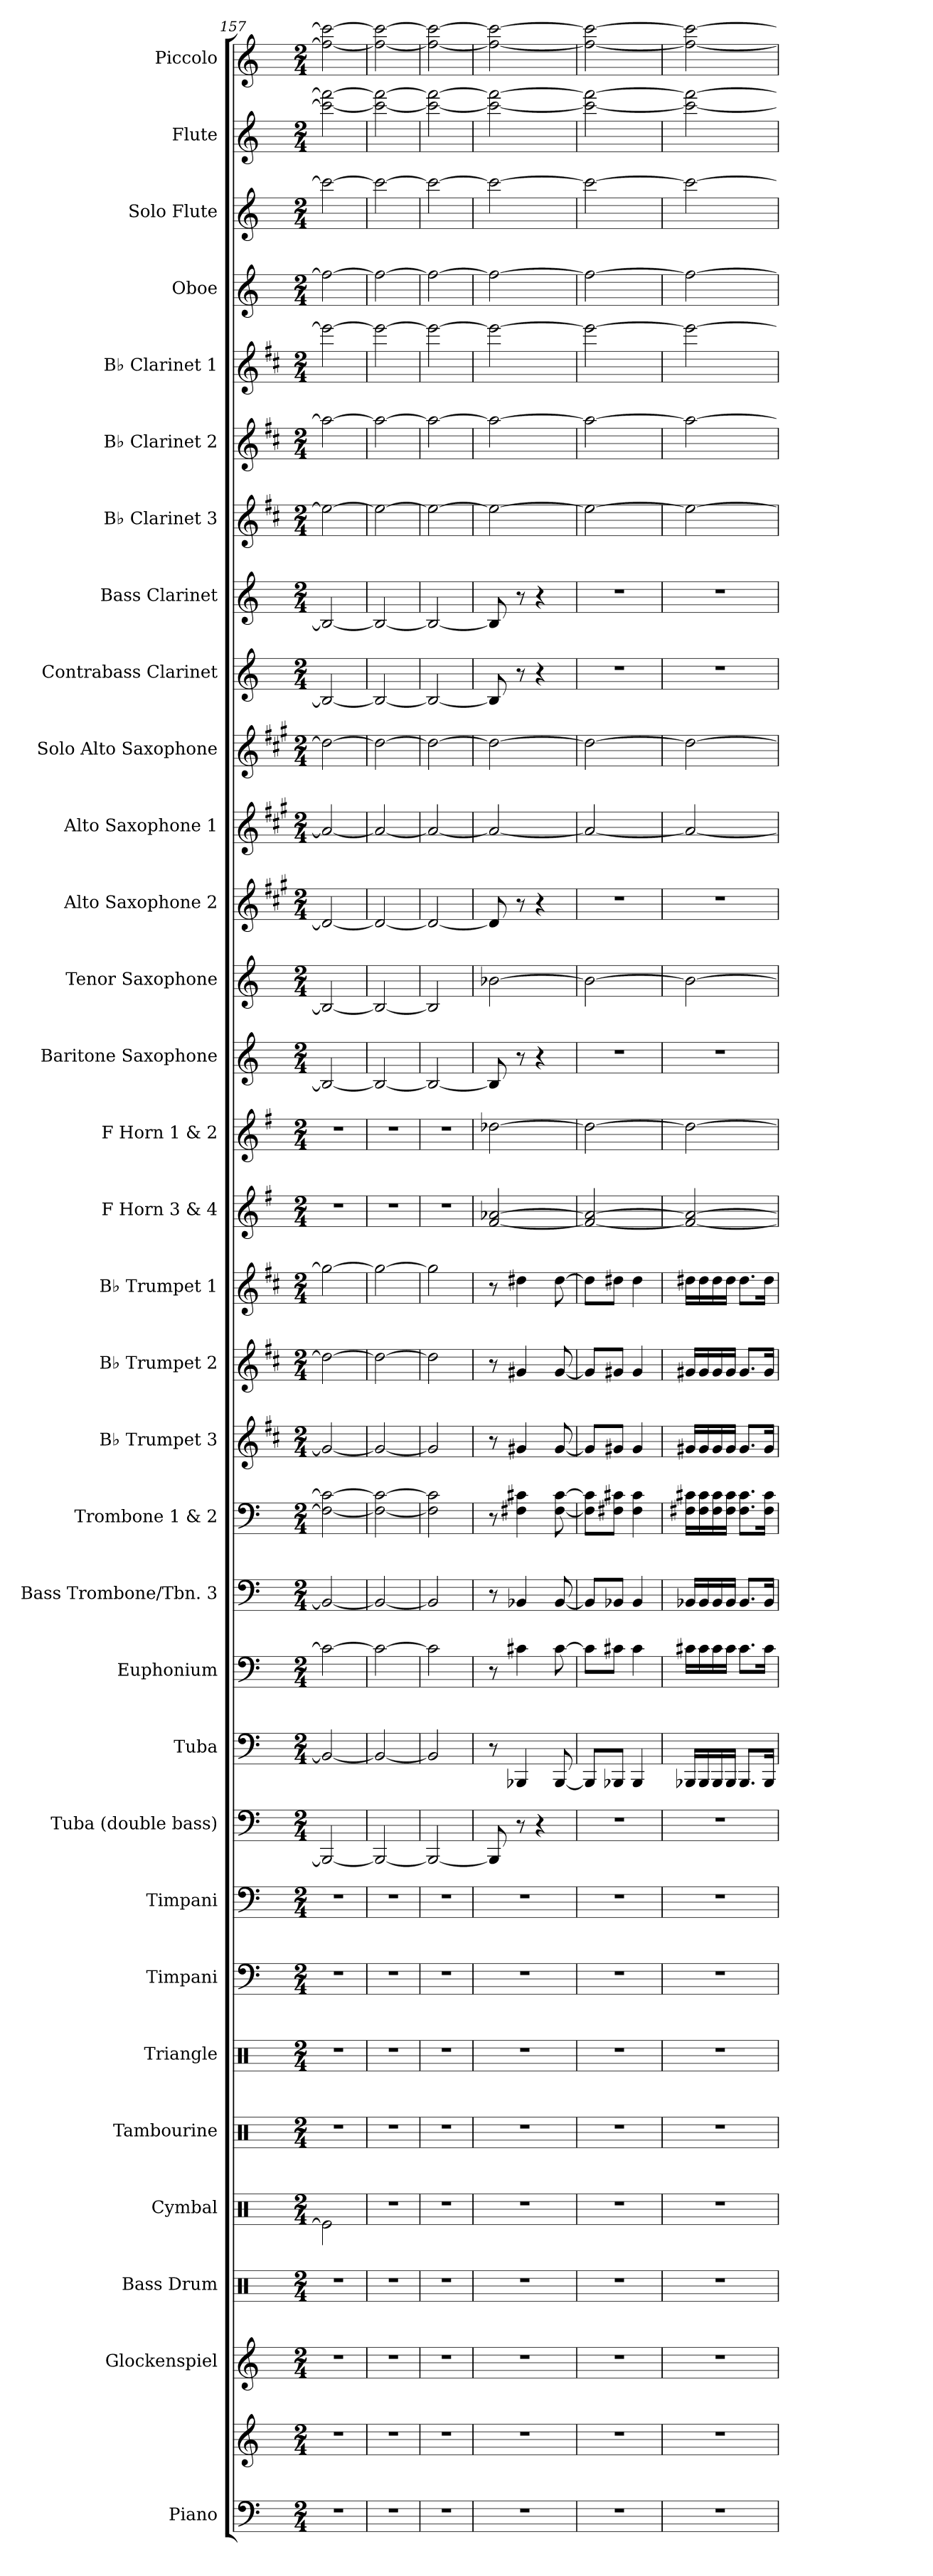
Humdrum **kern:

**kern	**kern	**kern	**kern	**kern	**kern	**kern	**kern	**kern	**kern	**kern	**kern	**kern	**kern	**kern	**kern	**kern	**kern	**kern	**kern	**kern	**kern	**kern	**kern	**kern	**kern	**kern	**kern	**kern	**kern	**kern	**kern	**kern
*part32	*part32	*part31	*part30	*part29	*part28	*part27	*part26	*part25	*part24	*part23	*part22	*part21	*part20	*part19	*part18	*part17	*part16	*part15	*part14	*part13	*part12	*part11	*part10	*part9	*part8	*part7	*part6	*part5	*part4	*part3	*part2	*part1
*staff33	*staff32	*staff31	*staff30	*staff29	*staff28	*staff27	*staff26	*staff25	*staff24	*staff23	*staff22	*staff21	*staff20	*staff19	*staff18	*staff17	*staff16	*staff15	*staff14	*staff13	*staff12	*staff11	*staff10	*staff9	*staff8	*staff7	*staff6	*staff5	*staff4	*staff3	*staff2	*staff1
*I"Piano	*	*I"Glockenspiel	*I"Bass Drum	*I"Cymbal	*I"Tambourine	*I"Triangle	*I"Timpani	*I"Timpani	*I"Tuba (double bass)	*I"Tuba	*I"Euphonium	*I"Bass Trombone/Tbn. 3	*I"Trombone 1 &amp; 2	*I"B♭ Trumpet 3	*I"B♭ Trumpet 2	*I"B♭ Trumpet 1	*I"F Horn 3 &amp; 4	*I"F Horn 1 &amp; 2	*I"Baritone Saxophone	*I"Tenor Saxophone	*I"Alto Saxophone 2	*I"Alto Saxophone 1	*I"Solo Alto Saxophone	*I"Contrabass Clarinet	*I"Bass Clarinet	*I"B♭ Clarinet 3	*I"B♭ Clarinet 2	*I"B♭ Clarinet 1	*I"Oboe	*I"Solo Flute	*I"Flute	*I"Piccolo
*I'Pno.	*	*I'Glock.	*	*I'Cym.	*I'Tamb.	*I'Trgl.	*I'Timp.	*I'Timp.	*I'Tba. (DB)	*I'Tba.	*I'Euph.	*I'B. Tbn./Tbn. 3	*I'Tbn. 1 2	*I'Tpt. 3	*I'Tpt. 2	*I'Tpt. 1	*I'Hn. 3 4	*I'Hn. 1 2	*I'Bar. Sax.	*I'T. Sax.	*I'A. Sax. 2	*I'A. Sax. 1	*I'Solo A. Sax.	*I'C.B. Cl.	*I'B. Cl.	*I'B♭ Cl. 3	*I'B♭ Cl. 2	*I'B♭ Cl. 1	*I'Oboe	*I'Solo Fl.	*I'Flute	*I'Picc.
*clefF4	*clefG2	*clefG2	*clefX	*clefX	*clefX	*clefX	*clefF4	*clefF4	*clefF4	*clefF4	*clefF4	*clefF4	*clefF4	*clefG2	*clefG2	*clefG2	*clefG2	*clefG2	*clefG2	*clefG2	*clefG2	*clefG2	*clefG2	*clefG2	*clefG2	*clefG2	*clefG2	*clefG2	*clefG2	*clefG2	*clefG2	*clefG2
*	*	*ITrd-14c-24	*	*	*	*	*	*	*	*	*	*	*	*ITrd1c2	*ITrd1c2	*ITrd1c2	*ITrd4c7	*ITrd4c7	*ITrd12c21	*ITrd8c14	*ITrd5c9	*ITrd5c9	*ITrd5c9	*ITrd8c14	*ITrd8c14	*ITrd1c2	*ITrd1c2	*ITrd1c2	*	*	*	*ITrd-7c-12
*k[]	*k[]	*k[]	*k[]	*k[]	*k[]	*k[]	*k[]	*k[]	*k[]	*k[]	*k[]	*k[]	*k[]	*k[]	*k[]	*k[]	*k[]	*k[]	*k[]	*k[]	*k[]	*k[]	*k[]	*k[]	*k[]	*k[]	*k[]	*k[]	*k[]	*k[]	*k[]	*k[]
*M2/4	*M2/4	*M2/4	*M2/4	*M2/4	*M2/4	*M2/4	*M2/4	*M2/4	*M2/4	*M2/4	*M2/4	*M2/4	*M2/4	*M2/4	*M2/4	*M2/4	*M2/4	*M2/4	*M2/4	*M2/4	*M2/4	*M2/4	*M2/4	*M2/4	*M2/4	*M2/4	*M2/4	*M2/4	*M2/4	*M2/4	*M2/4	*M2/4
=157	=157	=157	=157	=157	=157	=157	=157	=157	=157	=157	=157	=157	=157	=157	=157	=157	=157	=157	=157	=157	=157	=157	=157	=157	=157	=157	=157	=157	=157	=157	=157	=157
2r	2r	2r	2r	2Re\]	2r	2r	2r	2r	2BBB-/_	2BB-/_	2c#\_	2BB-/_	2F#\_ 2c#\_	2f#/_	2cc#\_	2ff#\_	2r	2r	2BB-/_	2BB-/_	2F#/_	2c#/_	2f#\_	2BB-/_	2BB-/_	2dd-\_	2gg-\_	2ddd-\_	2ff#\_	2ccc#\_	2ccc#\_ 2fff#\_	2fff#\_ 2cccc#\_
=158	=158	=158	=158	=158	=158	=158	=158	=158	=158	=158	=158	=158	=158	=158	=158	=158	=158	=158	=158	=158	=158	=158	=158	=158	=158	=158	=158	=158	=158	=158	=158	=158
2r	2r	2r	2r	2r	2r	2r	2r	2r	2BBB-/_	2BB-/_	2c#\_	2BB-/_	2F#\_ 2c#\_	2f#/_	2cc#\_	2ff#\_	2r	2r	2BB-/_	2BB-/_	2F#/_	2c#/_	2f#\_	2BB-/_	2BB-/_	2dd-\_	2gg-\_	2ddd-\_	2ff#\_	2ccc#\_	2ccc#\_ 2fff#\_	2fff#\_ 2cccc#\_
=159	=159	=159	=159	=159	=159	=159	=159	=159	=159	=159	=159	=159	=159	=159	=159	=159	=159	=159	=159	=159	=159	=159	=159	=159	=159	=159	=159	=159	=159	=159	=159	=159
2r	2r	2r	2r	2r	2r	2r	2r	2r	2BBB-/_	2BB-/]	2c#\]	2BB-/]	2F#\] 2c#\]	2f#/]	2cc#\]	2ff#\]	2r	2r	2BB-/_	2BB-/]	2F#/_	2c#/_	2f#\_	2BB-/_	2BB-/_	2dd-\_	2gg-\_	2ddd-\_	2ff#\_	2ccc#\_	2ccc#\_ 2fff#\_	2fff#\_ 2cccc#\_
=160	=160	=160	=160	=160	=160	=160	=160	=160	=160	=160	=160	=160	=160	=160	=160	=160	=160	=160	=160	=160	=160	=160	=160	=160	=160	=160	=160	=160	=160	=160	=160	=160
2r	2r	2r	2r	2r	2r	2r	2r	2r	8BBB-/]	8r	8r	8r	8r	8r	8r	8r	[2B/ [2d-X/	[2g-X\	8BB-/]	[2B-X\	8F#/]	2c#/_	2f#\_	8BB-/]	8BB-/]	2dd-\_	2gg-\_	2ddd-\_	2ff#\_	2ccc#\_	2ccc#\_ 2fff#\_	2fff#\_ 2cccc#\_
.	.	.	.	.	.	.	.	.	8r	4BBB-X/	4c#X\	4BB-X/	4F#X\ 4c#X\	4f#X/	4f#X/	4cc#X\	.	.	8r	.	8r	.	.	8r	8r	.	.	.	.	.	.	.
.	.	.	.	.	.	.	.	.	4r	.	.	.	.	.	.	.	.	.	4r	.	4r	.	.	4r	4r	.	.	.	.	.	.	.
.	.	.	.	.	.	.	.	.	.	[8BBB-/	[8c#\	[8BB-/	[8F#\ [8c#\	[8f#/	[8f#/	[8cc#\	.	.	.	.	.	.	.	.	.	.	.	.	.	.	.	.
=161	=161	=161	=161	=161	=161	=161	=161	=161	=161	=161	=161	=161	=161	=161	=161	=161	=161	=161	=161	=161	=161	=161	=161	=161	=161	=161	=161	=161	=161	=161	=161	=161
2r	2r	2r	2r	2r	2r	2r	2r	2r	2r	8BBB-/L]	8c#\L]	8BB-/L]	8F#\] 8c#\]L	8f#/L]	8f#/L]	8cc#\L]	2B/_ 2d-/_	2g-\_	2r	2B-\_	2r	2c#/_	2f#\_	2r	2r	2dd-\_	2gg-\_	2ddd-\_	2ff#\_	2ccc#\_	2ccc#\_ 2fff#\_	2fff#\_ 2cccc#\_
.	.	.	.	.	.	.	.	.	.	8BBB-X/J	8c#X\J	8BB-X/J	8F#X\ 8c#X\J	8f#X/J	8f#X/J	8cc#X\J	.	.	.	.	.	.	.	.	.	.	.	.	.	.	.	.
.	.	.	.	.	.	.	.	.	.	4BBB-/	4c#\	4BB-/	4F#\ 4c#\	4f#/	4f#/	4cc#\	.	.	.	.	.	.	.	.	.	.	.	.	.	.	.	.
=162	=162	=162	=162	=162	=162	=162	=162	=162	=162	=162	=162	=162	=162	=162	=162	=162	=162	=162	=162	=162	=162	=162	=162	=162	=162	=162	=162	=162	=162	=162	=162	=162
2r	2r	2r	2r	2r	2r	2r	2r	2r	2r	16BBB-X/LL	16c#X\LL	16BB-X/LL	16F#X\ 16c#X\LL	16f#X/LL	16f#X/LL	16cc#X\LL	2B/_ 2d-/_	2g-\_	2r	2B-\_	2r	2c#/_	2f#\_	2r	2r	2dd-\_	2gg-\_	2ddd-\_	2ff#\_	2ccc#\_	2ccc#\_ 2fff#\_	2fff#\_ 2cccc#\_
.	.	.	.	.	.	.	.	.	.	16BBB-/	16c#\	16BB-/	16F#\ 16c#\	16f#/	16f#/	16cc#\	.	.	.	.	.	.	.	.	.	.	.	.	.	.	.	.
.	.	.	.	.	.	.	.	.	.	16BBB-/	16c#\	16BB-/	16F#\ 16c#\	16f#/	16f#/	16cc#\	.	.	.	.	.	.	.	.	.	.	.	.	.	.	.	.
.	.	.	.	.	.	.	.	.	.	16BBB-/JJ	16c#\JJ	16BB-/JJ	16F#\ 16c#\JJ	16f#/JJ	16f#/JJ	16cc#\JJ	.	.	.	.	.	.	.	.	.	.	.	.	.	.	.	.
.	.	.	.	.	.	.	.	.	.	8.BBB-/L	8.c#\L	8.BB-/L	8.F#\ 8.c#\L	8.f#/L	8.f#/L	8.cc#\L	.	.	.	.	.	.	.	.	.	.	.	.	.	.	.	.
.	.	.	.	.	.	.	.	.	.	16BBB-/Jk	16c#\Jk	16BB-/Jk	16F#\ 16c#\Jk	16f#/Jk	16f#/Jk	16cc#\Jk	.	.	.	.	.	.	.	.	.	.	.	.	.	.	.	.
=	=	=	=	=	=	=	=	=	=	=	=	=	=	=	=	=	=	=	=	=	=	=	=	=	=	=	=	=	=	=	=	=
*-	*-	*-	*-	*-	*-	*-	*-	*-	*-	*-	*-	*-	*-	*-	*-	*-	*-	*-	*-	*-	*-	*-	*-	*-	*-	*-	*-	*-	*-	*-	*-	*-
